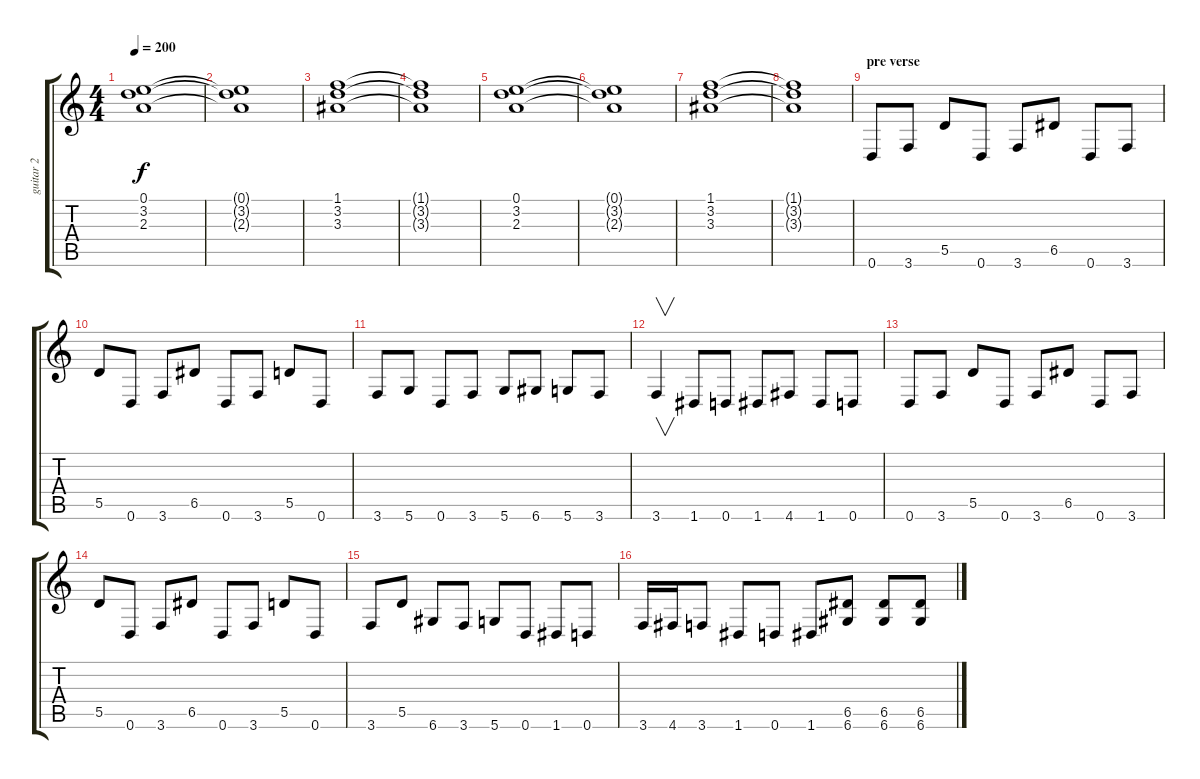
\track ("guitar 2" "guitar 2") {instrument distortionguitar}
\staff {score tabs}
\tuning (E4 B3 G3 D3 A2 D2) {hide}
\ts (4 4)
\tempo 200
\clef g2
\ks c
(0.1 3.2 2.3).1{dy f} |
(0.1{t} 3.2{t} 2.3{t}).1 |
(1.1 3.2 3.3).1 |
(1.1{t} 3.2{t} 3.3{t}).1 |
(0.1 3.2 2.3).1 |
(0.1{t} 3.2{t} 2.3{t}).1 |
(1.1 3.2 3.3).1 |
(1.1{t} 3.2{t} 3.3{t}).1 |
\section ("" "pre verse ")
0.6.8 3.6.8 5.5.8 0.6.8 3.6.8 6.5.8 0.6.8 3.6.8 |
5.5.8 0.6.8 3.6.8 6.5.8 0.6.8 3.6.8 5.5.8 0.6.8 |
3.6.8 5.6.8 0.6.8 3.6.8 5.6.8 6.6.8 5.6.8 3.6.8 |
3.6.4{v} 1.6.8 0.6.8 1.6.8 4.6.8 1.6.8 0.6.8 |
0.6.8 3.6.8 5.5.8 0.6.8 3.6.8 6.5.8 0.6.8 3.6.8 |
5.5.8 0.6.8 3.6.8 6.5.8 0.6.8 3.6.8 5.5.8 0.6.8 |
3.6.8 5.5.8 6.6.8 3.6.8 5.6.8 0.6.8 1.6.8 0.6.8 |
3.6.16 4.6.16 3.6.8 1.6.8 0.6.8 1.6.8 (6.5 6.6).8 (6.5 6.6).8 (6.5 6.6).8
